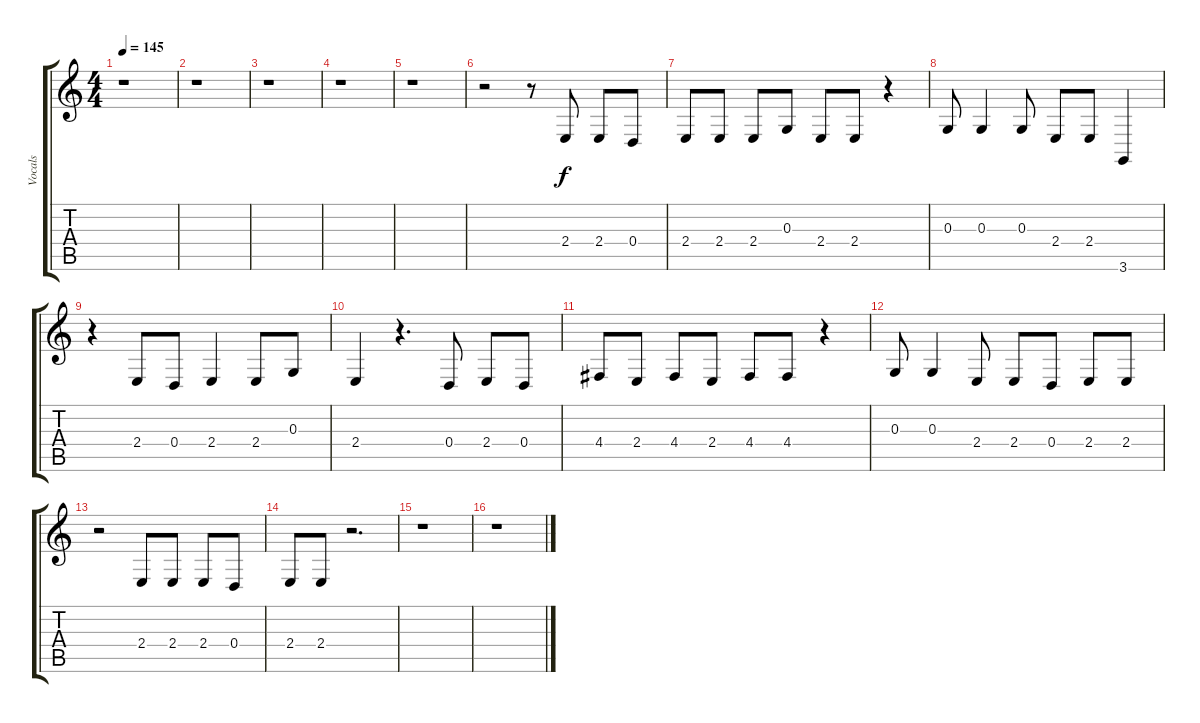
\track ("Vocals" "Vocals") {instrument altosax}
\staff {score tabs}
\tuning (E4 B3 G3 D3 A2 E2) {hide}
\ts (4 4)
\tempo 145
\clef g2
\ks c
r.1{dy f instrument altosax} |
r.1 |
r.1 |
r.1 |
r.1 |
r.2 r.8 2.4.8 2.4.8 0.4.8 |
2.4.8 2.4.8 2.4.8 0.3.8 2.4.8 2.4.8 r.4 |
0.3.8 0.3.4 0.3.8 2.4.8 2.4.8 3.6.4 |
r.4 2.4.8 0.4.8 2.4.4 2.4.8 0.3.8 |
2.4.4 r.4{d} 0.4.8 2.4.8 0.4.8 |
4.4.8 2.4.8 4.4.8 2.4.8 4.4.8 4.4.8 r.4 |
0.3.8 0.3.4 2.4.8 2.4.8 0.4.8 2.4.8 2.4.8 |
r.2 2.4.8 2.4.8 2.4.8 0.4.8 |
2.4.8 2.4.8 r.2{d} |
r.1 |
r.1
